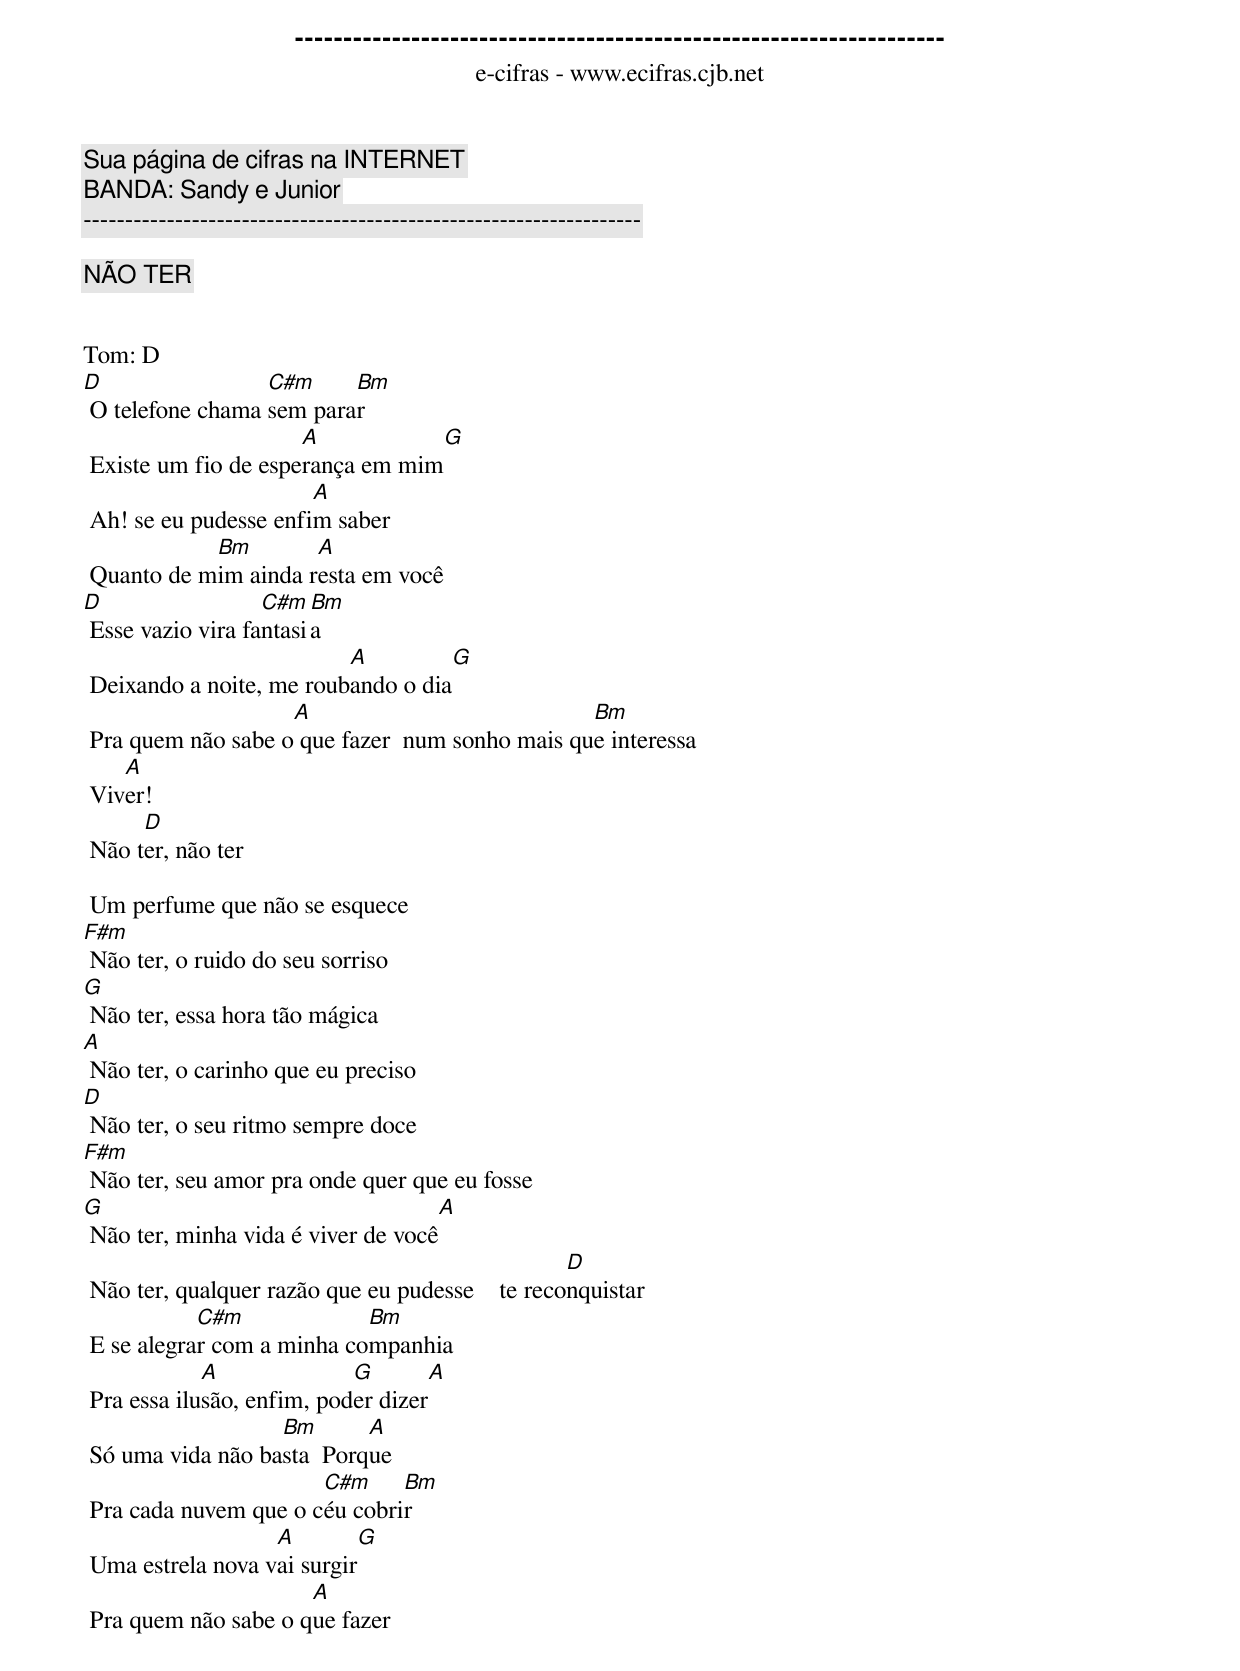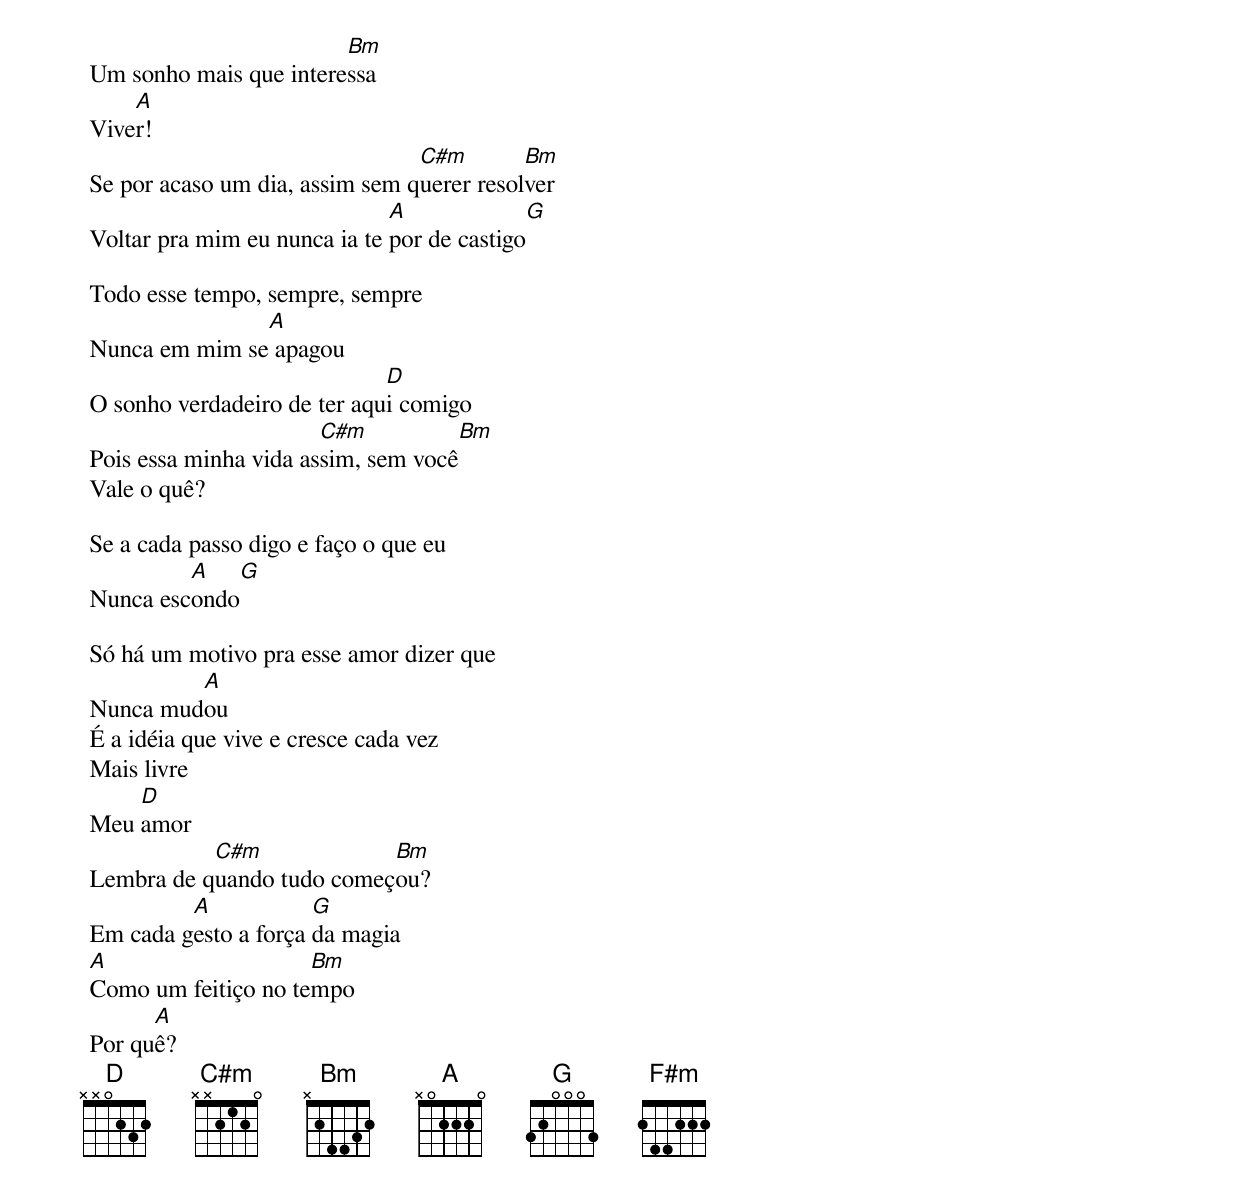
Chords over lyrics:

-------------------------------------------------------------------
e-cifras - www.ecifras.cjb.net
Sua página de cifras na INTERNET
BANDA: Sandy e Junior
-------------------------------------------------------------------

NÃO TER


Tom: D
D                 C#m     Bm
 O telefone chama sem parar
                      A            G
 Existe um fio de esperança em mim
                       A
 Ah! se eu pudesse enfim saber
            Bm        A
 Quanto de mim ainda resta em você
D                  C#m  Bm
 Esse vazio vira fantasia
                          A           G
 Deixando a noite, me roubando o dia
                    A                            Bm
 Pra quem não sabe o que fazer  num sonho mais que interessa
    A
 Viver!
      D
 Não ter, não ter

 Um perfume que não se esquece
F#m
 Não ter, o ruido do seu sorriso
G
 Não ter, essa hora tão mágica
A
 Não ter, o carinho que eu preciso
D
 Não ter, o seu ritmo sempre doce
F#m
 Não ter, seu amor pra onde quer que eu fosse
G                                     A
 Não ter, minha vida é viver de você
                                                  D
 Não ter, qualquer razão que eu pudesse    te reconquistar
            C#m             Bm
 E se alegrar com a minha companhia
             A              G       A
 Pra essa ilusão, enfim, poder dizer
                   Bm       A
 Só uma vida não basta  Porque
                       C#m     Bm
 Pra cada nuvem que o céu cobrir
                   A         G
 Uma estrela nova vai surgir
                      A
 Pra quem não sabe o que fazer
                         Bm
 Um sonho mais que interessa
     A
 Viver!
                                 C#m        Bm
 Se por acaso um dia, assim sem querer resolver
                               A              G
 Voltar pra mim eu nunca ia te por de castigo

 Todo esse tempo, sempre, sempre
                A
 Nunca em mim se apagou
                              D
 O sonho verdadeiro de ter aqui comigo
                        C#m          Bm
 Pois essa minha vida assim, sem você
 Vale o quê?

 Se a cada passo digo e faço o que eu
          A   G
 Nunca escondo

 Só há um motivo pra esse amor dizer que
          A
 Nunca mudou
 É a idéia que vive e cresce cada vez
 Mais livre
     D
 Meu amor
            C#m             Bm
 Lembra de quando tudo começou?
          A            G
 Em cada gesto a força da magia
 A                    Bm
 Como um feitiço no tempo
       A
 Por quê?
